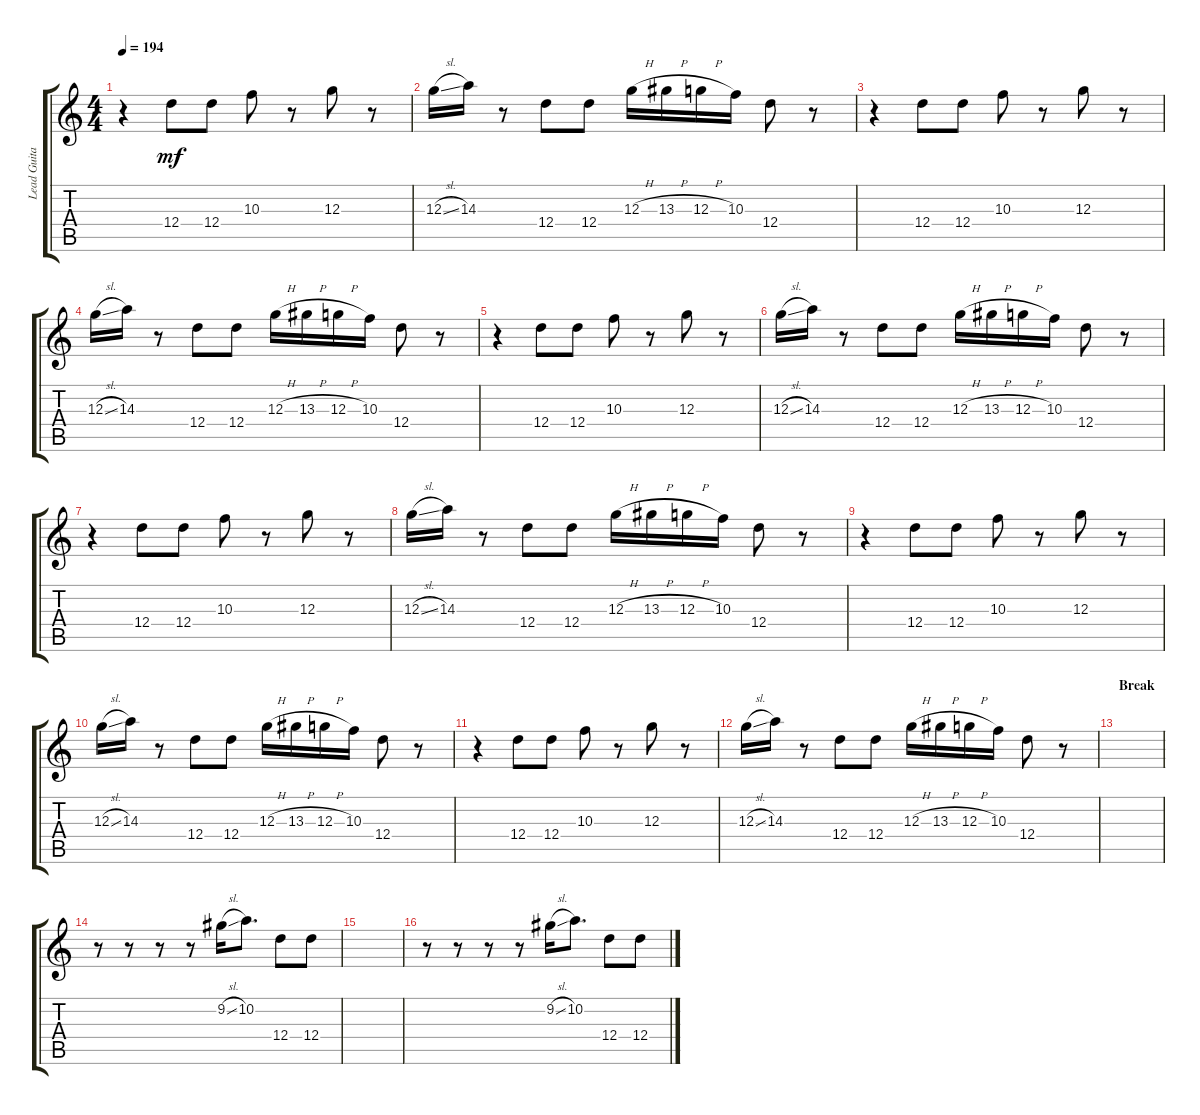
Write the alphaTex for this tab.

\track ("Lead Guitar" "Lead Guita") {instrument overdrivenguitar}
\staff {score tabs}
\tuning (E4 B3 G3 D3 A2 E2) {hide}
\ts (4 4)
\tempo 194
\clef g2
\ks c
r.4{dy mf} 12.4.8 12.4.8 10.3.8 r.8 12.3.8 r.8 |
12.3{sl}.16 14.3.16 r.8 12.4.8 12.4.8 12.3{h}.16 13.3{h}.16 12.3{h}.16 10.3.16 12.4.8 r.8 |
r.4 12.4.8 12.4.8 10.3.8 r.8 12.3.8 r.8 |
12.3{sl}.16 14.3.16 r.8 12.4.8 12.4.8 12.3{h}.16 13.3{h}.16 12.3{h}.16 10.3.16 12.4.8 r.8 |
r.4 12.4.8 12.4.8 10.3.8 r.8 12.3.8 r.8 |
12.3{sl}.16 14.3.16 r.8 12.4.8 12.4.8 12.3{h}.16 13.3{h}.16 12.3{h}.16 10.3.16 12.4.8 r.8 |
r.4 12.4.8 12.4.8 10.3.8 r.8 12.3.8 r.8 |
12.3{sl}.16 14.3.16 r.8 12.4.8 12.4.8 12.3{h}.16 13.3{h}.16 12.3{h}.16 10.3.16 12.4.8 r.8 |
r.4 12.4.8 12.4.8 10.3.8 r.8 12.3.8 r.8 |
12.3{sl}.16 14.3.16 r.8 12.4.8 12.4.8 12.3{h}.16 13.3{h}.16 12.3{h}.16 10.3.16 12.4.8 r.8 |
r.4 12.4.8 12.4.8 10.3.8 r.8 12.3.8 r.8 |
12.3{sl}.16 14.3.16 r.8 12.4.8 12.4.8 12.3{h}.16 13.3{h}.16 12.3{h}.16 10.3.16 12.4.8 r.8 |
\section ("" "Break")
|
r.8 r.8 r.8 r.8 9.2{sl}.16 10.2.8{d} 12.4.8 12.4.8 |
|
r.8 r.8 r.8 r.8 9.2{sl}.16 10.2.8{d} 12.4.8 12.4.8
